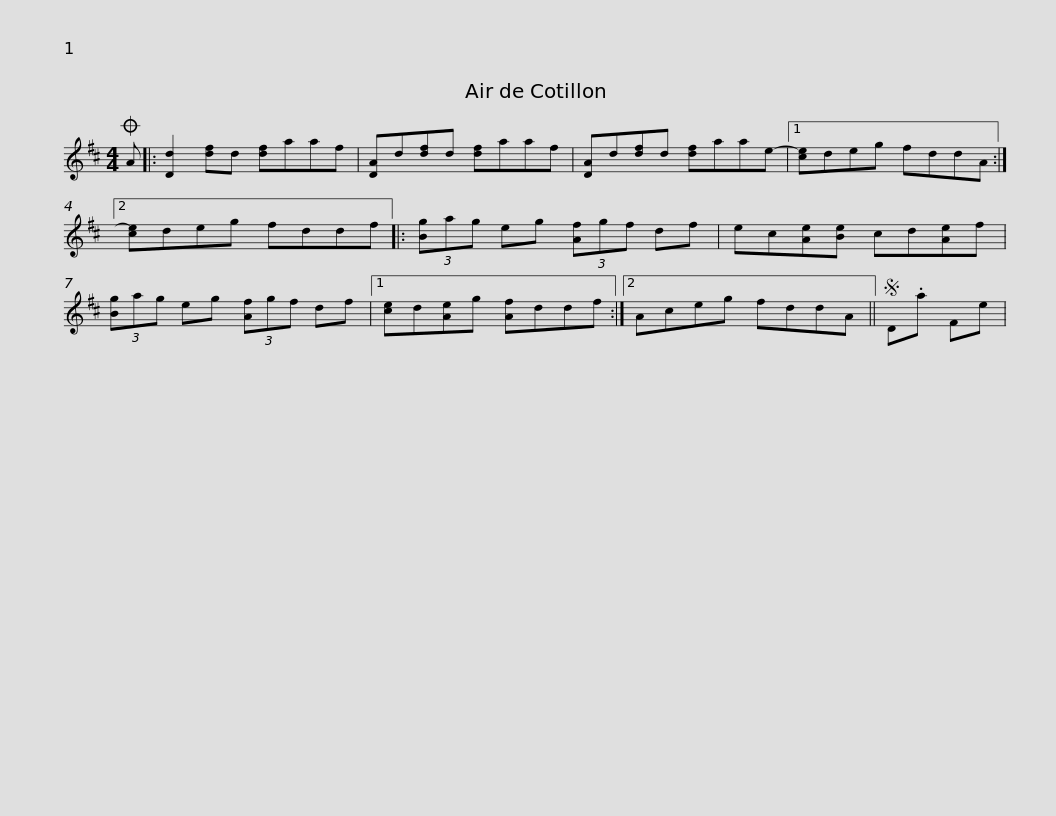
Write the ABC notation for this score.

X:1
L:1/8
M:4/4
I:linebreak $
K:D
V:1 treble
V:1
O A |: [Dd]2 [df]d [df]aaf | [DA]d[df]d [df]aaf | [DA]d[df]d [df]aae- |1 [ce]deg fddA :|2 %5
 [ce]deg fddf |:$ (3[Bg]ag eg (3[Af]gf df | ec[Ae][Be] cd[Ae]f | (3[Bg]ag eg (3[Af]gf df |1 [ce]d[Ae]g [Af]ddf :|2 %10
 Aceg fddA ||$S D.a Fe | %12
